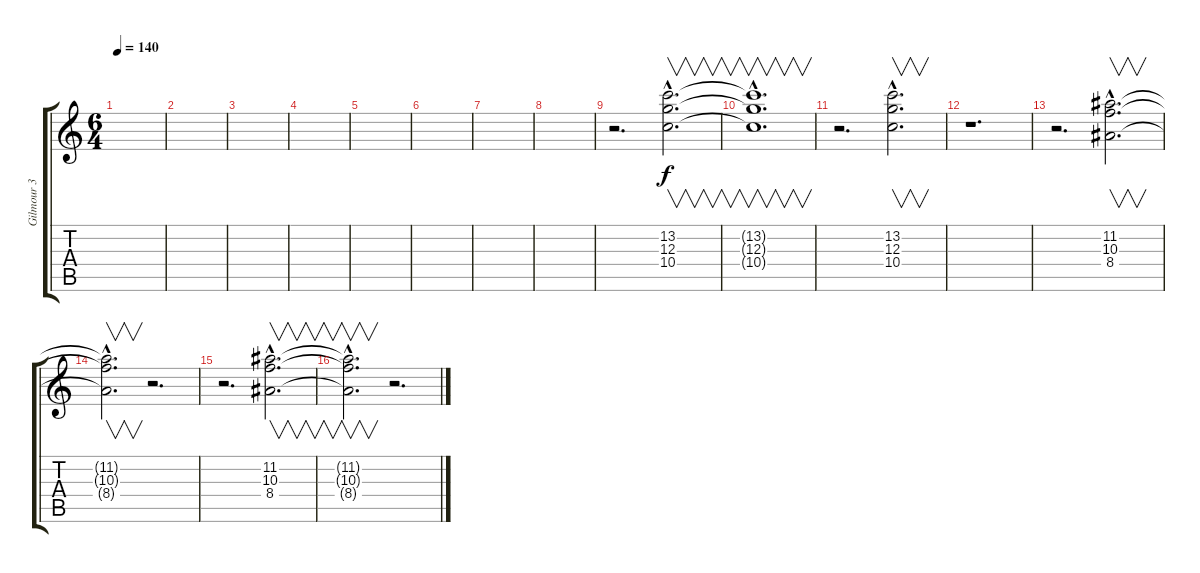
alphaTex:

\track ("Gilmour 3" "Gilmour 3") {instrument electricguitarclean}
\staff {score tabs}
\tuning (E4 B3 G3 D3 A2 E2) {hide}
\ts (6 4)
\tempo 140
\clef g2
\ks c
|
|
|
|
|
|
|
|
r.2{d} (13.2{hac} 12.3{hac} 10.4{hac}).2{v d} |
(13.2{hac t} 12.3{hac t} 10.4{hac t}).1{v d} |
r.2{d} (13.2{hac} 12.3{hac} 10.4{hac}).2{v d} |
r.1{d} |
r.2{d} (11.2{hac} 10.3{hac} 8.4{hac}).2{v d} |
(11.2{hac t} 10.3{hac t} 8.4{hac t}).2{v d} r.2{d} |
r.2{d} (11.2{hac} 10.3{hac} 8.4{hac}).2{v d} |
(11.2{hac t} 10.3{hac t} 8.4{hac t}).2{v d} r.2{d}
